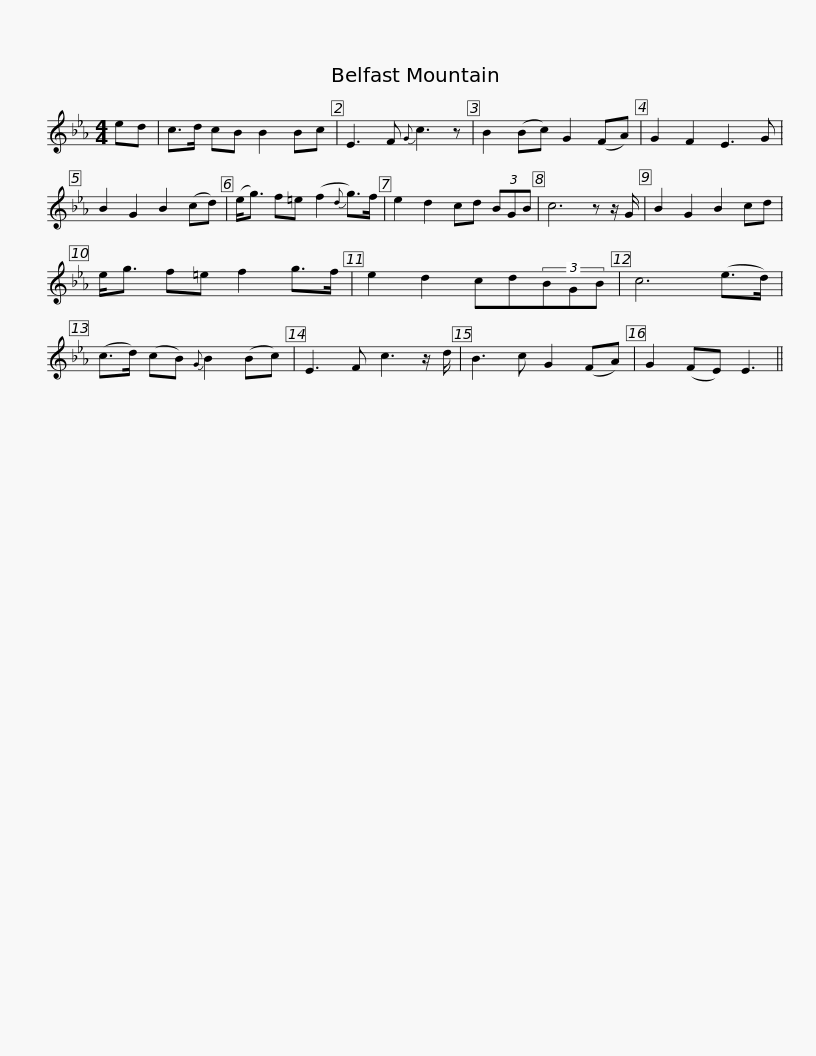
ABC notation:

X:1
L:1/8
M:4/4
I:linebreak $
K:Eb
V:1 treble
V:1
 ed | c>d cB B2 Bc | E3 F{G} c3 z | B2 (Bc) G2 (FA) | G2 F2 E3 G | %5
 B2 G2 B2 (cd) | (e<g) f=e (f2{d} g>)f |$ e2 d2 cd (3BGB | c6 z z/ G/ | B2 G2 B2 cd | %10
 e<g f=e f2 g>f | e2 d2 cd(3BGB | c6 (e>d) |$ (c>d) (cB){G} B2 (Bc) | E3 F c3 z/ d/ | %15
 B3 c G2 (FA) | G2 (FE) E3 || %17
